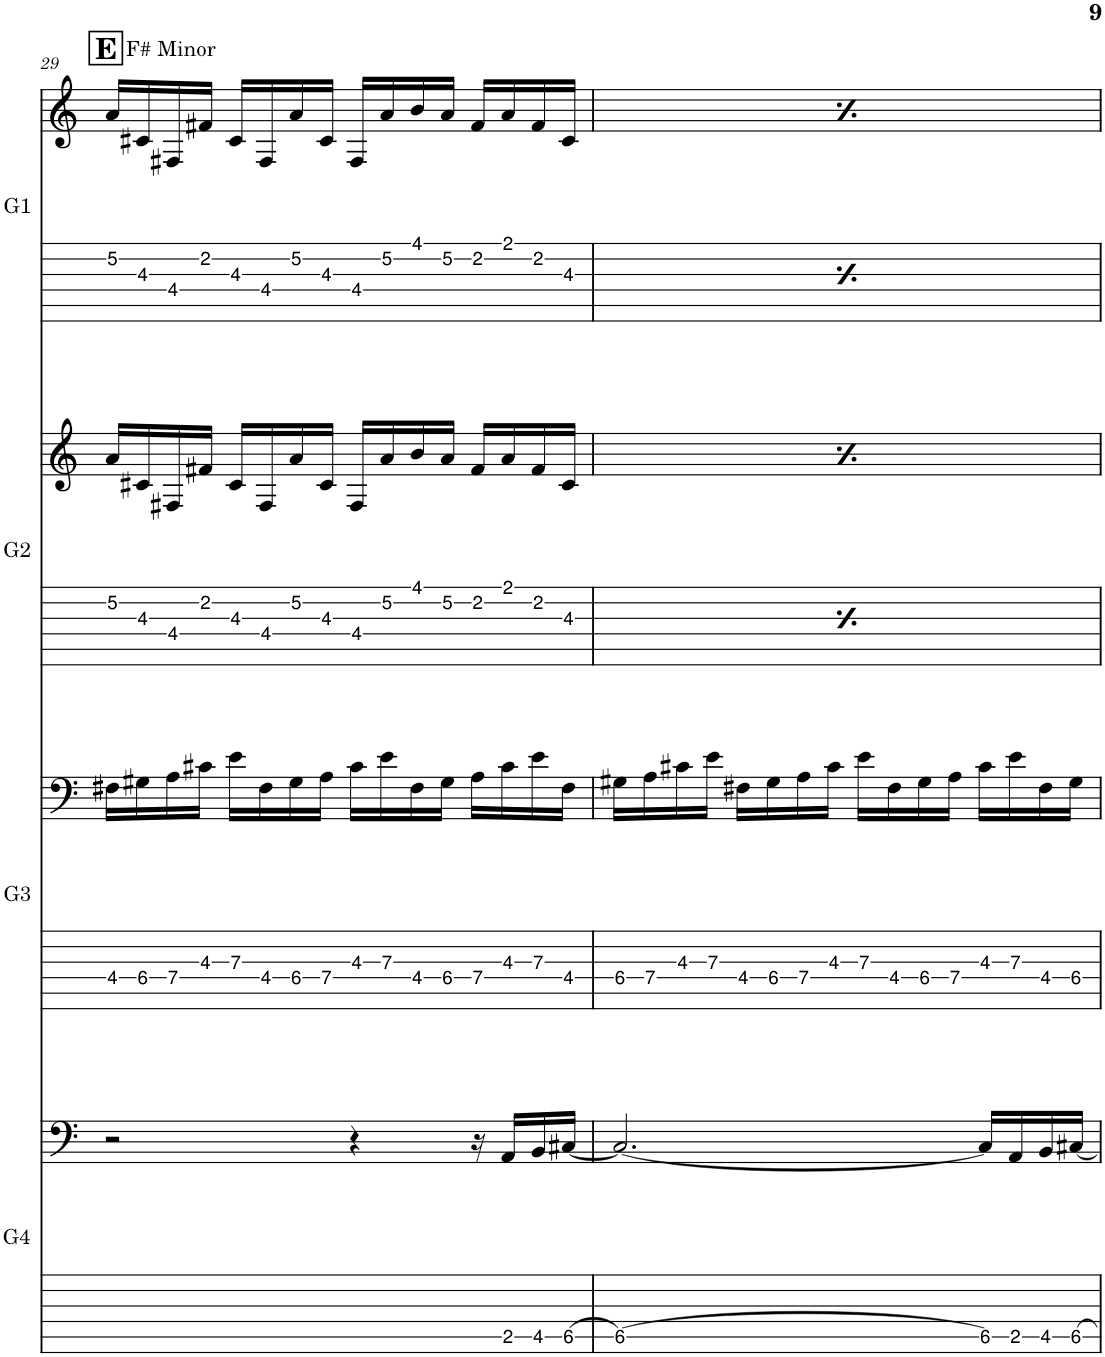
**kern	**kern	**kern	**kern	**kern	**kern	**kern	**kern
*part4	*part4	*part3	*part3	*part2	*part2	*part1	*part1
*staff8	*staff7	*staff6	*staff5	*staff4	*staff3	*staff2	*staff1
*I"G4	*	*I"G3	*	*I"G2	*	*I"G1	*
*I'G4	*	*I'G3	*	*I'G2	*	*I'G1	*
!!LO:PB:g=z
*clefF4	*clefF4	*clefF4	*clefF4	*	*clefG2	*	*clefG2
*k[]	*k[]	*k[]	*k[]	*k[]	*k[]	*k[]	*k[]
*M4/4	*M4/4	*M4/4	*M4/4	*M4/4	*M4/4	*M4/4	*M4/4
!!LO:REH:place=s1:a:B:cj:fs=14:t=E
=29	=29	=29	=29	=29	=29	=29	=29
!	!	!	!	!	!	!	!LO:TX:a:t=F# Minor
2r	2r	16F#LL	16F#X\LL	16aLL	16a/LL	16aLL	16a/LL
.	.	16G#J	16G#X\	16c#J	16c#X/	16c#J	16c#X/
.	.	16AL	16A\	16F#L	16F#X/	16F#L	16F#X/
.	.	16c#JJ	16c#X\JJ	16f#JJ	16f#X/JJ	16f#JJ	16f#X/JJ
.	.	16eLL	16e\LL	16c#LL	16c#/LL	16c#LL	16c#/LL
.	.	16F#J	16F#\	16F#J	16F#/	16F#J	16F#/
.	.	16G#L	16G#\	16aL	16a/	16aL	16a/
.	.	16AJJ	16A\JJ	16c#JJ	16c#/JJ	16c#JJ	16c#/JJ
4r	4r	16c#LL	16c#\LL	16F#LL	16F#/LL	16F#LL	16F#/LL
.	.	16eJ	16e\	16aJ	16a/	16aJ	16a/
.	.	16F#L	16F#\	16bL	16b/	16bL	16b/
.	.	16G#JJ	16G#\JJ	16aJJ	16a/JJ	16aJJ	16a/JJ
16r	16r	16ALL	16A\LL	16f#LL	16f#/LL	16f#LL	16f#/LL
16AALL	16AA/LL	16c#J	16c#\	16aJ	16a/	16aJ	16a/
16BB	16BB/	16eL	16e\	16f#L	16f#/	16f#L	16f#/
[16C#XJJ	[16C#X/JJ	16F#XJJ	16F#\JJ	16c#JJ	16c#/JJ	16c#JJ	16c#/JJ
!!LO:REH:place=s1:a:B:cj:fs=14:t=E
=30	=30	=30	=30	=30	=30	=30	=30
!	!	!	!	!	!	!	!LO:TX:a:t=F# Minor
2.C#_	2.C#/_	16G#XLL	16G#X\LL	16aLL	16a/LL	16aLL	16a/LL
.	.	16AJ	16A\	16c#J	16c#X/	16c#J	16c#X/
.	.	16c#XL	16c#X\	16F#L	16F#X/	16F#L	16F#X/
.	.	16eJJ	16e\JJ	16f#JJ	16f#X/JJ	16f#JJ	16f#X/JJ
.	.	16F#XLL	16F#X\LL	16c#LL	16c#/LL	16c#LL	16c#/LL
.	.	16G#XJ	16G#\	16F#J	16F#/	16F#J	16F#/
.	.	16AL	16A\	16aL	16a/	16aL	16a/
.	.	16c#XJJ	16c#\JJ	16c#JJ	16c#/JJ	16c#JJ	16c#/JJ
.	.	16eLL	16e\LL	16F#LL	16F#/LL	16F#LL	16F#/LL
.	.	16F#XJ	16F#\	16aJ	16a/	16aJ	16a/
.	.	16G#XL	16G#\	16bL	16b/	16bL	16b/
.	.	16AJJ	16A\JJ	16aJJ	16a/JJ	16aJJ	16a/JJ
16C#LL]	16C#/LL]	16c#XLL	16c#\LL	16f#LL	16f#/LL	16f#LL	16f#/LL
16AAJ	16AA/	16eJ	16e\	16aJ	16a/	16aJ	16a/
16BBL	16BB/	16F#XL	16F#\	16f#L	16f#/	16f#L	16f#/
[16C#XJJ	[16C#X/JJ	16G#XJJ	16G#\JJ	16c#JJ	16c#/JJ	16c#JJ	16c#/JJ
=	=	=	=	=	=	=	=
*-	*-	*-	*-	*-	*-	*-	*-
